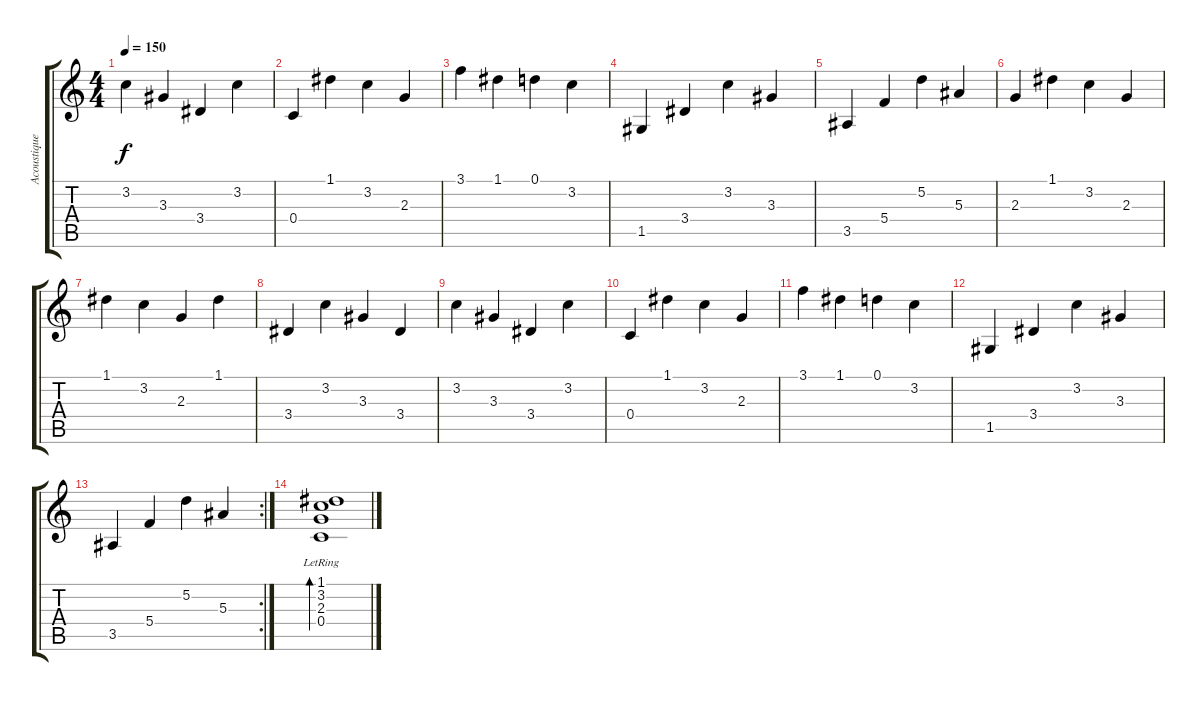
\track ("Acoustique Malakian" "Acoustique") {instrument acousticguitarsteel}
\staff {score tabs}
\tuning (D4 A3 F3 C3 G2 C2) {hide}
\ts (4 4)
\tempo 150
\clef g2
\ks c
3.2.4{dy f} 3.3.4 3.4.4 3.2.4 |
0.4.4 1.1.4 3.2.4 2.3.4 |
3.1.4 1.1.4 0.1.4 3.2.4 |
1.5.4 3.4.4 3.2.4 3.3.4 |
3.5.4 5.4.4 5.2.4 5.3.4 |
2.3.4 1.1.4 3.2.4 2.3.4 |
1.1.4 3.2.4 2.3.4 1.1.4 |
3.4.4 3.2.4 3.3.4 3.4.4 |
3.2.4 3.3.4 3.4.4 3.2.4 |
0.4.4 1.1.4 3.2.4 2.3.4 |
3.1.4 1.1.4 0.1.4 3.2.4 |
1.5.4 3.4.4 3.2.4 3.3.4 |
\rc 2
3.5.4 5.4.4 5.2.4 5.3.4 |
(1.1{lr} 3.2 2.3 0.4).1{bd 240}
